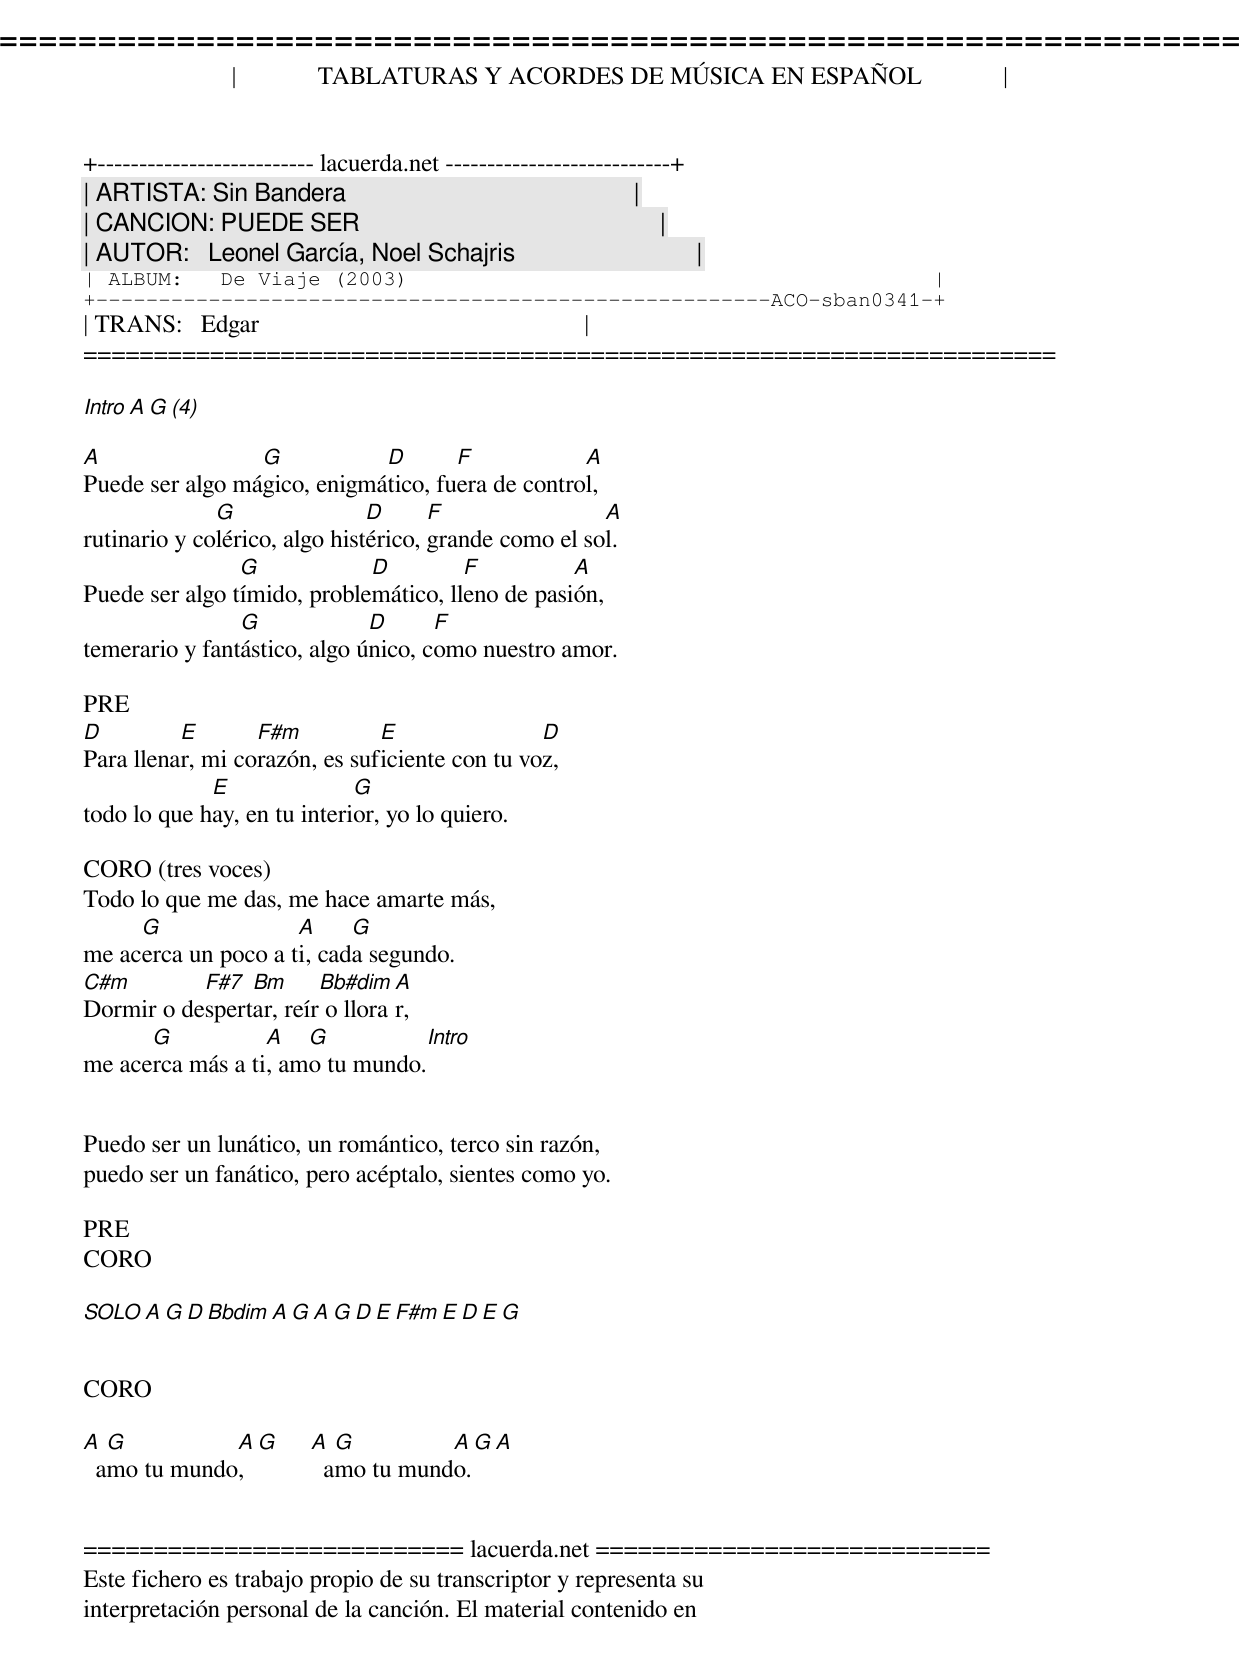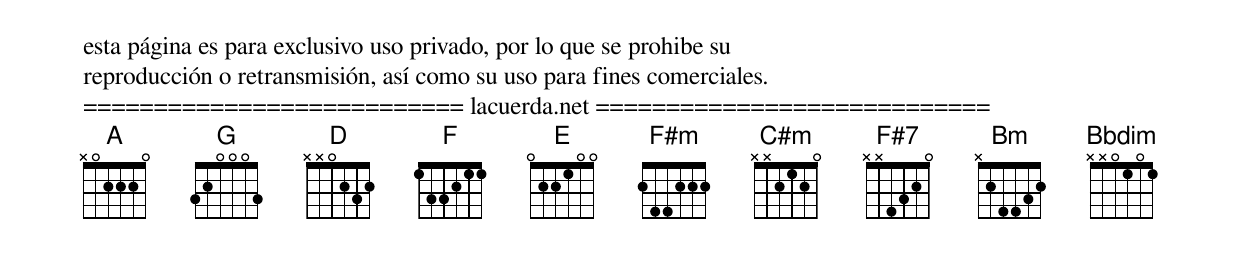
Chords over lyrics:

=====================================================================
|             TABLATURAS Y ACORDES DE MÚSICA EN ESPAÑOL             |
+-------------------------- lacuerda.net ---------------------------+
| ARTISTA: Sin Bandera                                              |
| CANCION: PUEDE SER                                                |
| AUTOR:   Leonel García, Noel Schajris                             |
| ALBUM:   De Viaje (2003)                                          |
+------------------------------------------------------ACO-sban0341-+
| TRANS:   Edgar                                                    |
=====================================================================

Intro     A  G  (4)

A                G           D       F            A
Puede ser algo mágico, enigmático, fuera de control,
              G                D      F                A
rutinario y colérico, algo histérico, grande como el sol.
                G            D         F          A
Puede ser algo tímido, problemático, lleno de pasión,
                G             D      F
temerario y fantástico, algo único, como nuestro amor.

PRE
D         E       F#m          E                D
Para llenar, mi corazón, es suficiente con tu voz,
             E               G
todo lo que hay, en tu interior, yo lo quiero.

CORO (tres voces)
C#m        F#7    Bm         Bb#dim  A            Bbdim  XX0101
Todo lo que me das, me hace amarte más,
     G               A     G
me acerca un poco a ti, cada segundo.
C#m        F#7  Bm      Bb#dim  A
Dormir o despertar, reír o llorar,
      G           A   G          Intro
me acerca más a ti, amo tu mundo.


Puedo ser un lunático, un romántico, terco sin razón,
puedo ser un fanático, pero acéptalo, sientes como yo.

PRE
CORO

SOLO   A  G  D  Bbdim  A  G  A  G   D  E  F#m  E  D  E  G


CORO

A  G          A  G    A  G         A   G   A
  amo tu mundo,         amo tu mundo.


=========================== lacuerda.net ============================
Este fichero es trabajo propio de su transcriptor y representa su
interpretación personal de la canción. El material contenido en
esta página es para exclusivo uso privado, por lo que se prohibe su
reproducción o retransmisión, así como su uso para fines comerciales.
=========================== lacuerda.net ============================
